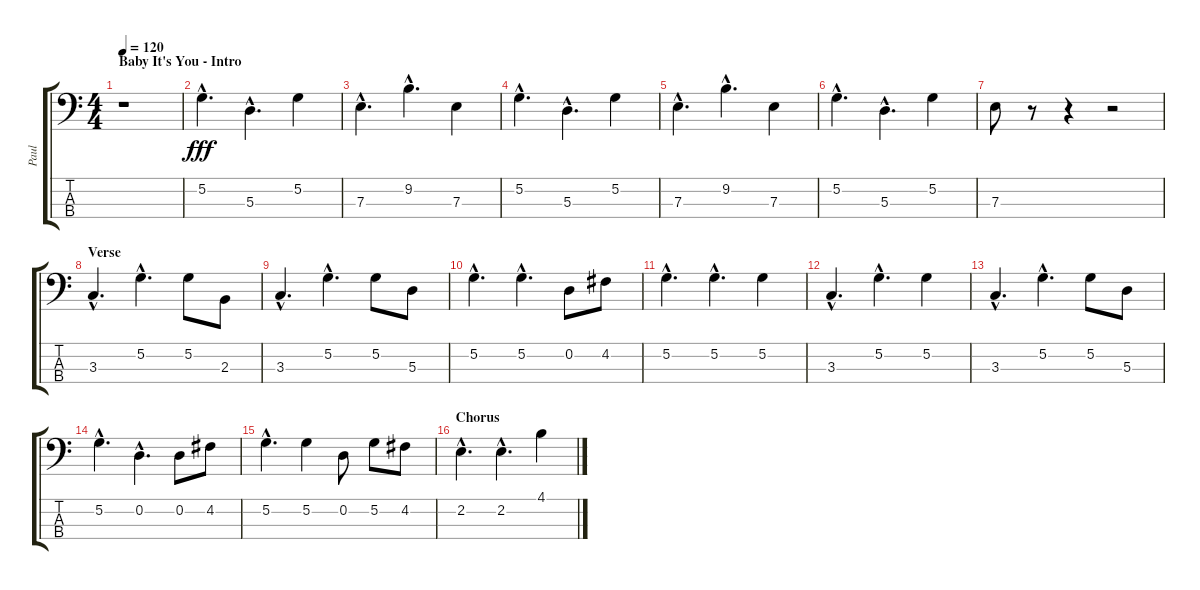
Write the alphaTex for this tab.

\track ("Paul" "Paul") {instrument acousticguitarnylon}
\staff {score tabs}
\tuning (G2 D2 A1 E1) {hide}
\ts (4 4)
\section ("" "Baby It's You - Intro")
\tempo 120
\clef f4
\ks c
r.1{dy ff volume 14 balance 6 instrument acousticbass} |
5.2{hac}.4{d dy fff} 5.3{hac}.4{d} 5.2.4 |
7.3{hac}.4{d} 9.2{hac}.4{d} 7.3.4 |
5.2{hac}.4{d} 5.3{hac}.4{d} 5.2.4 |
7.3{hac}.4{d} 9.2{hac}.4{d} 7.3.4 |
5.2{hac}.4{d} 5.3{hac}.4{d} 5.2.4 |
7.3.8 r.8 r.4 r.2 |
\section ("" "Verse")
3.3{hac}.4{d} 5.2{hac}.4{d} 5.2.8 2.3.8 |
3.3{hac}.4{d} 5.2{hac}.4{d} 5.2.8 5.3.8 |
5.2{hac}.4{d} 5.2{hac}.4{d} 0.2.8 4.2.8 |
5.2{hac}.4{d} 5.2{hac}.4{d} 5.2.4 |
3.3{hac}.4{d} 5.2{hac}.4{d} 5.2.4 |
3.3{hac}.4{d} 5.2{hac}.4{d} 5.2.8 5.3.8 |
5.2{hac}.4{d} 0.2{hac}.4{d} 0.2.8 4.2.8 |
5.2{hac}.4{d} 5.2.4 0.2.8 5.2.8 4.2.8 |
\section ("" "Chorus")
2.2{hac}.4{d} 2.2{hac}.4{d} 4.1.4
